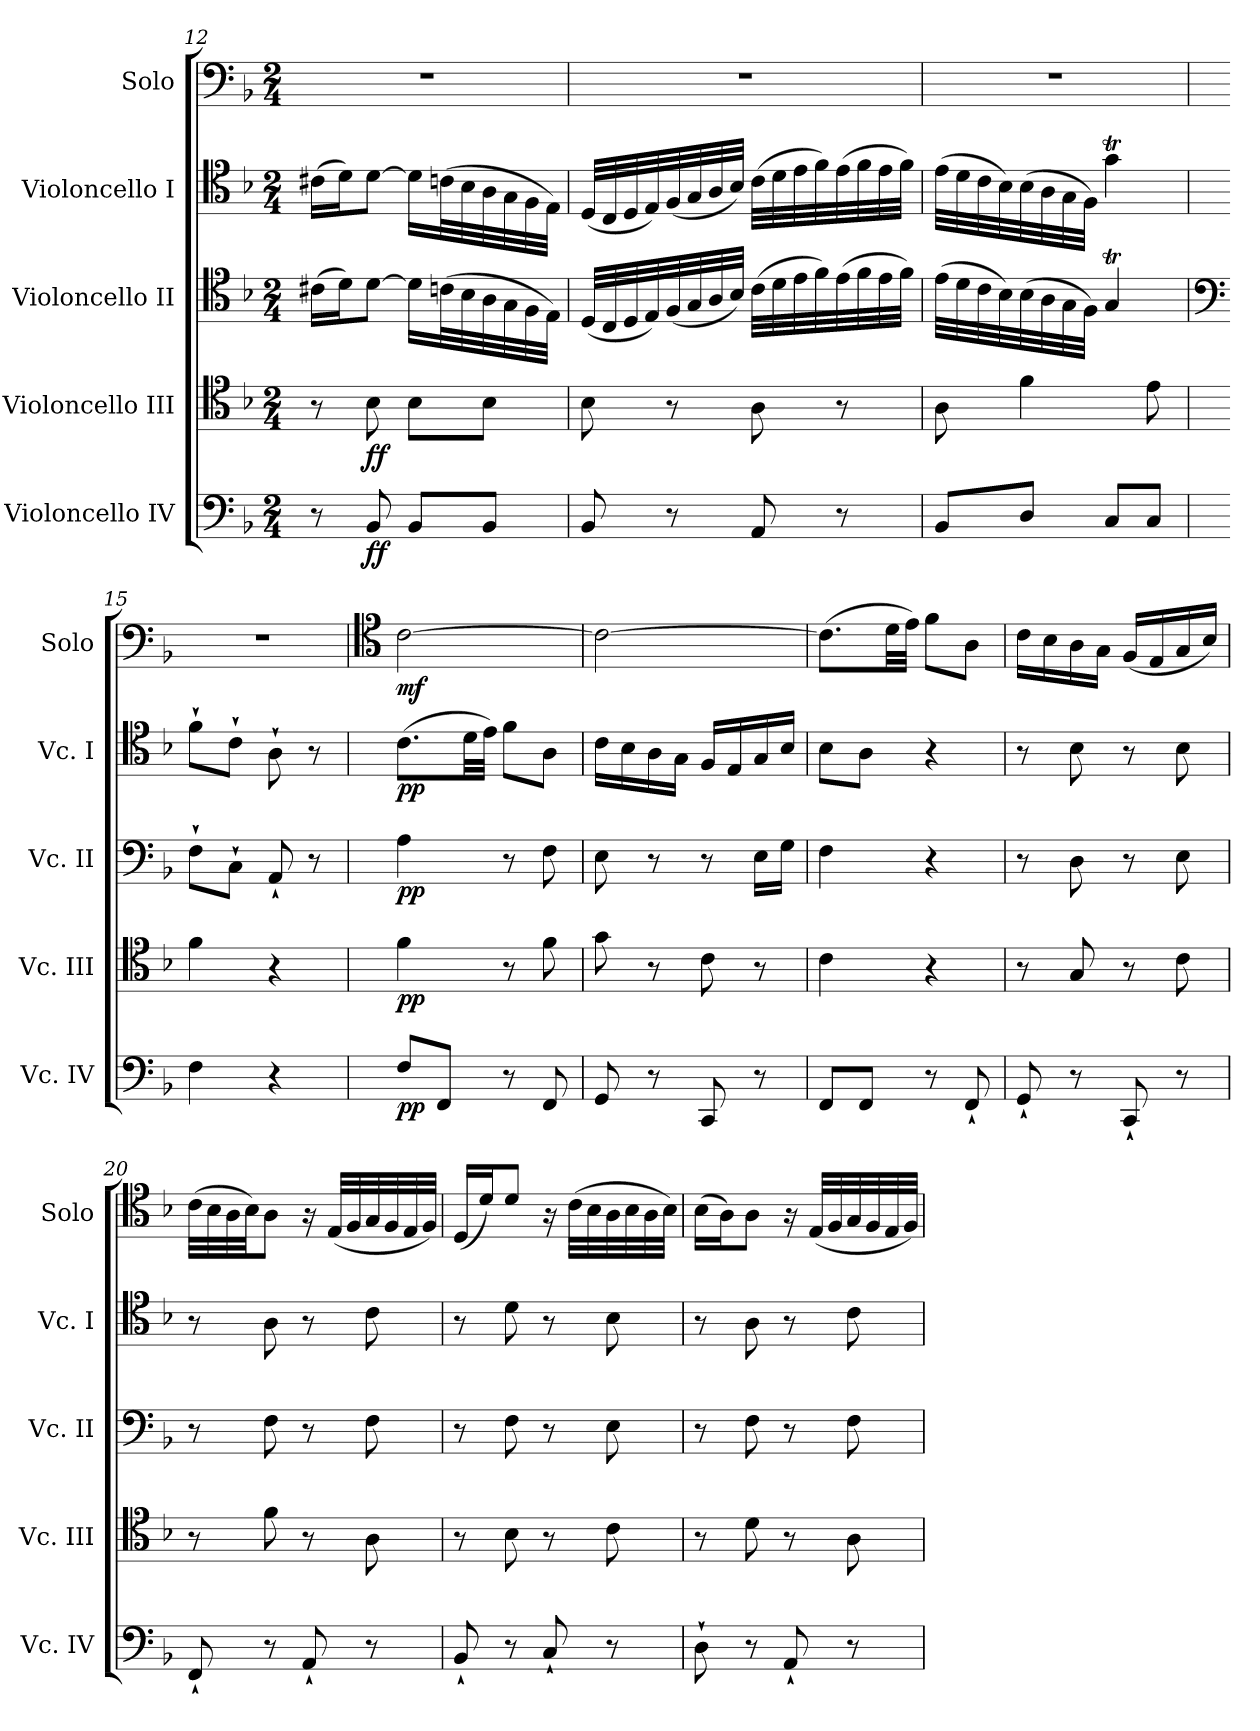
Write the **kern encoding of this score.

**kern	**dynam	**kern	**dynam	**kern	**dynam	**kern	**dynam	**kern	**dynam
*part5	*part5	*part4	*part4	*part3	*part3	*part2	*part2	*part1	*part1
*staff5	*staff5	*staff4	*staff4	*staff3	*staff3	*staff2	*staff2	*staff1	*staff1
*I"Violoncello IV	*	*I"Violoncello III	*	*I"Violoncello II	*	*I"Violoncello I	*	*I"Solo	*
*I'Vc. IV	*	*I'Vc. III	*	*I'Vc. II	*	*I'Vc. I	*	*I'Solo	*
!!LO:LB:g=z
*clefF4	*	*clefC4	*	*clefC4	*	*clefC4	*	*clefF4	*
*k[b-]	*	*k[b-]	*	*k[b-]	*	*k[b-]	*	*k[b-]	*
*M2/4	*	*M2/4	*	*M2/4	*	*M2/4	*	*M2/4	*
=12	=12	=12	=12	=12	=12	=12	=12	=12	=12
8r	.	8r	.	(16c#X\LL	.	(16c#X\LL	.	2r	.
.	.	.	.	16d\J)	.	16d\J)	.	.	.
!	!LO:DY:b	!	!LO:DY:b	!	!	!	!	!	!
8BB-/	ff	8B-\	ff	[8d\J	.	[8d\J	.	.	.
8BB-/L	.	8B-\L	.	16d\LL]	.	16d\LL]	.	.	.
.	.	.	.	(32cn\L	.	(32cn\L	.	.	.
.	.	.	.	32B-\	.	32B-\	.	.	.
8BB-/J	.	8B-\J	.	32A\	.	32A\	.	.	.
.	.	.	.	32G\	.	32G\	.	.	.
.	.	.	.	32F\	.	32F\	.	.	.
.	.	.	.	32E\JJJ)	.	32E\JJJ)	.	.	.
=13	=13	=13	=13	=13	=13	=13	=13	=13	=13
8BB-/	.	8B-\	.	(32D/LLL	.	(32D/LLL	.	2r	.
.	.	.	.	32C/	.	32C/	.	.	.
.	.	.	.	32D/	.	32D/	.	.	.
.	.	.	.	32E/)	.	32E/)	.	.	.
8r	.	8r	.	(32F/	.	(32F/	.	.	.
.	.	.	.	32G/	.	32G/	.	.	.
.	.	.	.	32A/	.	32A/	.	.	.
.	.	.	.	32B-/JJJ)	.	32B-/JJJ)	.	.	.
8AA/	.	8A\	.	(32c\LLL	.	(32c\LLL	.	.	.
.	.	.	.	32d\	.	32d\	.	.	.
.	.	.	.	32e\	.	32e\	.	.	.
.	.	.	.	32f\)	.	32f\)	.	.	.
8r	.	8r	.	(32e\	.	(32e\	.	.	.
.	.	.	.	32f\	.	32f\	.	.	.
.	.	.	.	32e\	.	32e\	.	.	.
.	.	.	.	32f\JJJ)	.	32f\JJJ)	.	.	.
=14	=14	=14	=14	=14	=14	=14	=14	=14	=14
8BB-/L	.	8A\	.	(32e\LLL	.	(32e\LLL	.	2r	.
.	.	.	.	32d\	.	32d\	.	.	.
.	.	.	.	32c\	.	32c\	.	.	.
.	.	.	.	32B-\)	.	32B-\)	.	.	.
8D/J	.	4f\	.	(32B-\	.	(32B-\	.	.	.
.	.	.	.	32A\	.	32A\	.	.	.
.	.	.	.	32G\	.	32G\	.	.	.
.	.	.	.	32F\JJJ)	.	32F\JJJ)	.	.	.
8C/L	.	.	.	4GT/	.	4gT\	.	.	.
8C/J	.	8e\	.	.	.	.	.	.	.
!!LO:PB:g=z
=15	=15	=15	=15	=15	=15	=15	=15	=15	=15
*	*	*	*	*clefF4	*	*	*	*	*
4F\	.	4f\	.	8F`\L	.	8f`\L	.	2r	.
.	.	.	.	8C`\J	.	8c`\J	.	.	.
4r	.	4r	.	8AA`/	.	8A`\	.	.	.
.	.	.	.	8r	.	8r	.	.	.
=16	=16	=16	=16	=16	=16	=16	=16	=16	=16
*	*	*	*	*	*	*	*	*clefC4	*
!	!LO:DY:b	!	!LO:DY:b	!	!LO:DY:b	!	!LO:DY:b	!	!LO:DY:b
8F/L	pp	4f\	pp	4A\	pp	(8.c\L	pp	[2c\	mf
8FF/J	.	.	.	.	.	.	.	.	.
.	.	.	.	.	.	32d\LL	.	.	.
.	.	.	.	.	.	32e\JJJ)	.	.	.
8r	.	8r	.	8r	.	8f\L	.	.	.
8FF/	.	8f\	.	8F\	.	8A\J	.	.	.
=17	=17	=17	=17	=17	=17	=17	=17	=17	=17
8GG/	.	8g\	.	8E\	.	16c\LL	.	2c\_	.
.	.	.	.	.	.	16B-\	.	.	.
8r	.	8r	.	8r	.	16A\	.	.	.
.	.	.	.	.	.	16G\JJ	.	.	.
8CC/	.	8c\	.	8r	.	16F/LL	.	.	.
.	.	.	.	.	.	16E/	.	.	.
8r	.	8r	.	16E\LL	.	16G/	.	.	.
.	.	.	.	16G\JJ	.	16B-/JJ	.	.	.
=18	=18	=18	=18	=18	=18	=18	=18	=18	=18
8FF/L	.	4c\	.	4F\	.	8B-\L	.	(8.c\L]	.
8FF/J	.	.	.	.	.	8A\J	.	.	.
.	.	.	.	.	.	.	.	32d\LL	.
.	.	.	.	.	.	.	.	32e\JJJ)	.
8r	.	4r	.	4r	.	4r	.	8f\L	.
8FF`/	.	.	.	.	.	.	.	8A\J	.
=19	=19	=19	=19	=19	=19	=19	=19	=19	=19
8GG`/	.	8r	.	8r	.	8r	.	16c\LL	.
.	.	.	.	.	.	.	.	16B-\	.
8r	.	8G/	.	8D\	.	8B-\	.	16A\	.
.	.	.	.	.	.	.	.	16G\JJ	.
8CC`/	.	8r	.	8r	.	8r	.	(16F/LL	.
.	.	.	.	.	.	.	.	16E/	.
8r	.	8c\	.	8E\	.	8B-\	.	16G/	.
.	.	.	.	.	.	.	.	16B-/JJ)	.
!!LO:LB:g=z
=20	=20	=20	=20	=20	=20	=20	=20	=20	=20
8FF`/	.	8r	.	8r	.	8r	.	(32c\LLL	.
.	.	.	.	.	.	.	.	32B-\	.
.	.	.	.	.	.	.	.	32A\	.
.	.	.	.	.	.	.	.	32B-\JJ)	.
8r	.	8f\	.	8F\	.	8A\	.	8A\J	.
8AA`/	.	8r	.	8r	.	8r	.	16r	.
.	.	.	.	.	.	.	.	(32E/LLL	.
.	.	.	.	.	.	.	.	32F/	.
8r	.	8A\	.	8F\	.	8c\	.	32G/	.
.	.	.	.	.	.	.	.	32F/	.
.	.	.	.	.	.	.	.	32E/	.
.	.	.	.	.	.	.	.	32F/JJJ)	.
=21	=21	=21	=21	=21	=21	=21	=21	=21	=21
8BB-`/	.	8r	.	8r	.	8r	.	(16D/LL	.
.	.	.	.	.	.	.	.	16d/J)	.
8r	.	8B-\	.	8F\	.	8d\	.	8d/J	.
8C`/	.	8r	.	8r	.	8r	.	16r	.
.	.	.	.	.	.	.	.	(32c\LLL	.
.	.	.	.	.	.	.	.	32B-\	.
8r	.	8c\	.	8E\	.	8B-\	.	32A\	.
.	.	.	.	.	.	.	.	32B-\	.
.	.	.	.	.	.	.	.	32A\	.
.	.	.	.	.	.	.	.	32B-\JJJ)	.
=22	=22	=22	=22	=22	=22	=22	=22	=22	=22
8D`\	.	8r	.	8r	.	8r	.	(16B-\LL	.
.	.	.	.	.	.	.	.	16A\J)	.
8r	.	8d\	.	8F\	.	8A\	.	8A\J	.
8AA`/	.	8r	.	8r	.	8r	.	16r	.
.	.	.	.	.	.	.	.	(32E/LLL	.
.	.	.	.	.	.	.	.	32F/	.
8r	.	8A\	.	8F\	.	8c\	.	32G/	.
.	.	.	.	.	.	.	.	32F/	.
.	.	.	.	.	.	.	.	32E/	.
.	.	.	.	.	.	.	.	32F/JJJ)	.
=	=	=	=	=	=	=	=	=	=
*-	*-	*-	*-	*-	*-	*-	*-	*-	*-
